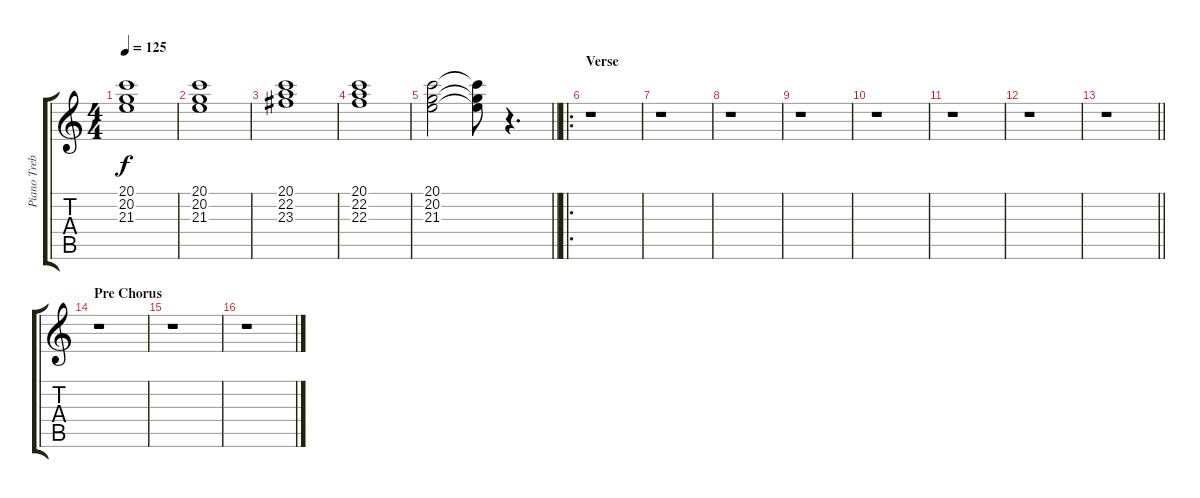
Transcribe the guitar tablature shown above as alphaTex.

\track ("Piano Treble Clef" "Piano Treb") {instrument acousticgrandpiano}
\staff {score tabs}
\tuning (E4 B3 G3 D3 A2 E2) {hide}
\ts (4 4)
\tempo 125
\clef g2
\ks c
(20.1 20.2 21.3).1{dy f} |
(20.1 20.2 21.3).1 |
(20.1 22.2 23.3).1 |
(20.1 22.2 22.3).1 |
\barLineRight lightlight
(20.1 20.2 21.3).2 (20.1{t} 20.2{t} 21.3{t}).8 r.4{d} |
\ro
\section ("" "Verse")
r.1 |
r.1 |
r.1 |
r.1 |
r.1 |
r.1 |
r.1 |
\barLineRight lightlight
r.1 |
\section ("" "Pre Chorus")
r.1 |
r.1 |
r.1
